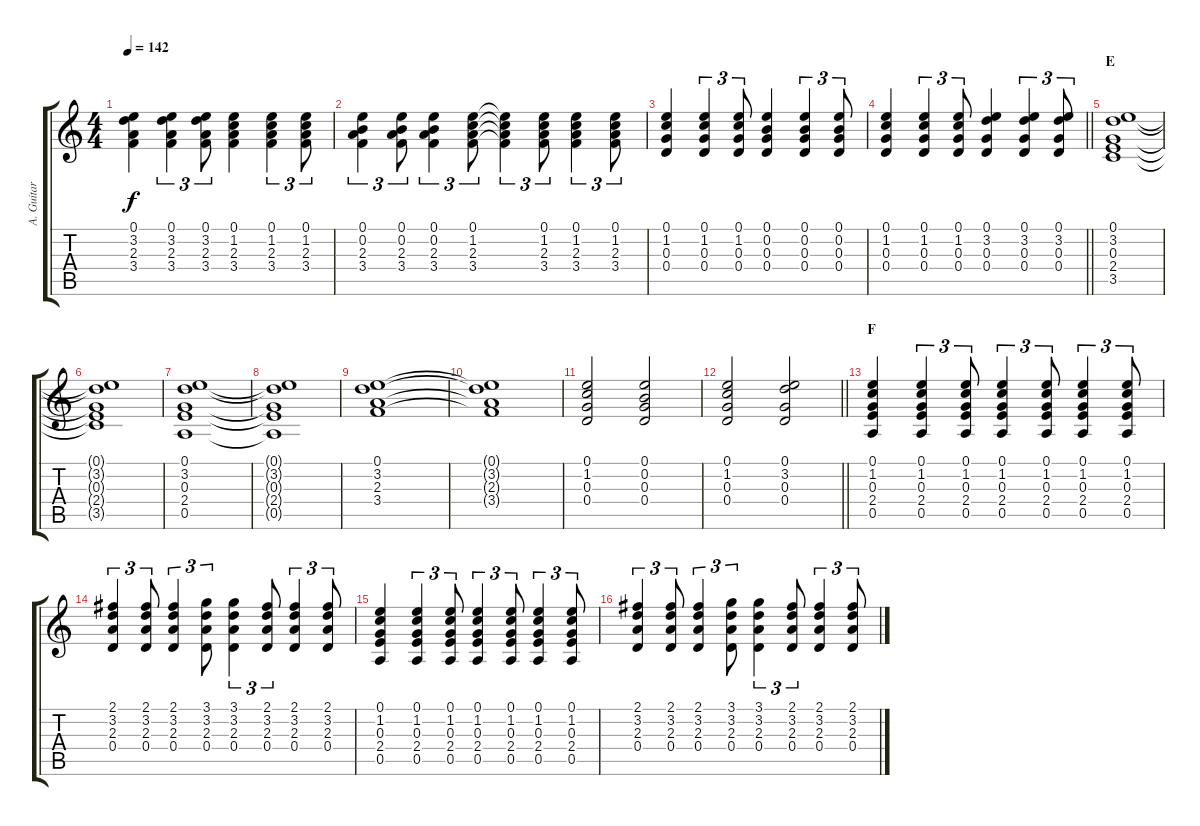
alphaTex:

\track ("A. Guitar" "A. Guitar") {instrument acousticguitarsteel}
\staff {score tabs}
\tuning (E4 B3 G3 D3 A2 E2) {hide}
\ts (4 4)
\tempo 142
\clef g2
\ks c
(0.1 3.2 2.3 3.4).4{dy f} (0.1 3.2 2.3 3.4).4{tu (3 2)} (0.1 3.2 2.3 3.4).8{tu (3 2)} (0.1 1.2 2.3 3.4).4 (0.1 1.2 2.3 3.4).4{tu (3 2)} (0.1 1.2 2.3 3.4).8{tu (3 2)} |
(0.1 0.2 2.3 3.4).4{tu (3 2)} (0.1 0.2 2.3 3.4).8{tu (3 2)} (0.1 0.2 2.3 3.4).4{tu (3 2)} (0.1 1.2 2.3 3.4).8{tu (3 2)} (0.1{t} 1.2{t} 2.3{t} 3.4{t}).4{tu (3 2)} (0.1 1.2 2.3 3.4).8{tu (3 2)} (0.1 1.2 2.3 3.4).4{tu (3 2)} (0.1 1.2 2.3 3.4).8{tu (3 2)} |
(0.1 1.2 0.3 0.4).4 (0.1 1.2 0.3 0.4).4{tu (3 2)} (0.1 1.2 0.3 0.4).8{tu (3 2)} (0.1 0.2 0.3 0.4).4 (0.1 0.2 0.3 0.4).4{tu (3 2)} (0.1 0.2 0.3 0.4).8{tu (3 2)} |
\barLineRight lightlight
(0.1 1.2 0.3 0.4).4 (0.1 1.2 0.3 0.4).4{tu (3 2)} (0.1 1.2 0.3 0.4).8{tu (3 2)} (0.1 3.2 0.3 0.4).4 (0.1 3.2 0.3 0.4).4{tu (3 2)} (0.1 3.2 0.3 0.4).8{tu (3 2)} |
\section ("" "E")
(0.1 3.2 0.3 2.4 3.5).1 |
(0.1{t} 3.2{t} 0.3{t} 2.4{t} 3.5{t}).1 |
(0.1 3.2 0.3 2.4 0.5).1 |
(0.1{t} 3.2{t} 0.3{t} 2.4{t} 0.5{t}).1 |
(0.1 3.2 2.3 3.4).1 |
(0.1{t} 3.2{t} 2.3{t} 3.4{t}).1 |
(0.1 1.2 0.3 0.4).2 (0.1 0.2 0.3 0.4).2 |
\barLineRight lightlight
(0.1 1.2 0.3 0.4).2 (0.1 3.2 0.3 0.4).2 |
\section ("" "F")
(0.1 1.2 0.3 2.4 0.5).4 (0.1 1.2 0.3 2.4 0.5).4{tu (3 2)} (0.1 1.2 0.3 2.4 0.5).8{tu (3 2)} (0.1 1.2 0.3 2.4 0.5).4{tu (3 2)} (0.1 1.2 0.3 2.4 0.5).8{tu (3 2)} (0.1 1.2 0.3 2.4 0.5).4{tu (3 2)} (0.1 1.2 0.3 2.4 0.5).8{tu (3 2)} |
(2.1 3.2 2.3 0.4).4{tu (3 2)} (2.1 3.2 2.3 0.4).8{tu (3 2)} (2.1 3.2 2.3 0.4).4{tu (3 2)} (3.1 3.2 2.3 0.4).8{tu (3 2)} (3.1 3.2 2.3 0.4).4{tu (3 2)} (2.1 3.2 2.3 0.4).8{tu (3 2)} (2.1 3.2 2.3 0.4).4{tu (3 2)} (2.1 3.2 2.3 0.4).8{tu (3 2)} |
(0.1 1.2 0.3 2.4 0.5).4 (0.1 1.2 0.3 2.4 0.5).4{tu (3 2)} (0.1 1.2 0.3 2.4 0.5).8{tu (3 2)} (0.1 1.2 0.3 2.4 0.5).4{tu (3 2)} (0.1 1.2 0.3 2.4 0.5).8{tu (3 2)} (0.1 1.2 0.3 2.4 0.5).4{tu (3 2)} (0.1 1.2 0.3 2.4 0.5).8{tu (3 2)} |
(2.1 3.2 2.3 0.4).4{tu (3 2)} (2.1 3.2 2.3 0.4).8{tu (3 2)} (2.1 3.2 2.3 0.4).4{tu (3 2)} (3.1 3.2 2.3 0.4).8{tu (3 2)} (3.1 3.2 2.3 0.4).4{tu (3 2)} (2.1 3.2 2.3 0.4).8{tu (3 2)} (2.1 3.2 2.3 0.4).4{tu (3 2)} (2.1 3.2 2.3 0.4).8{tu (3 2)}
